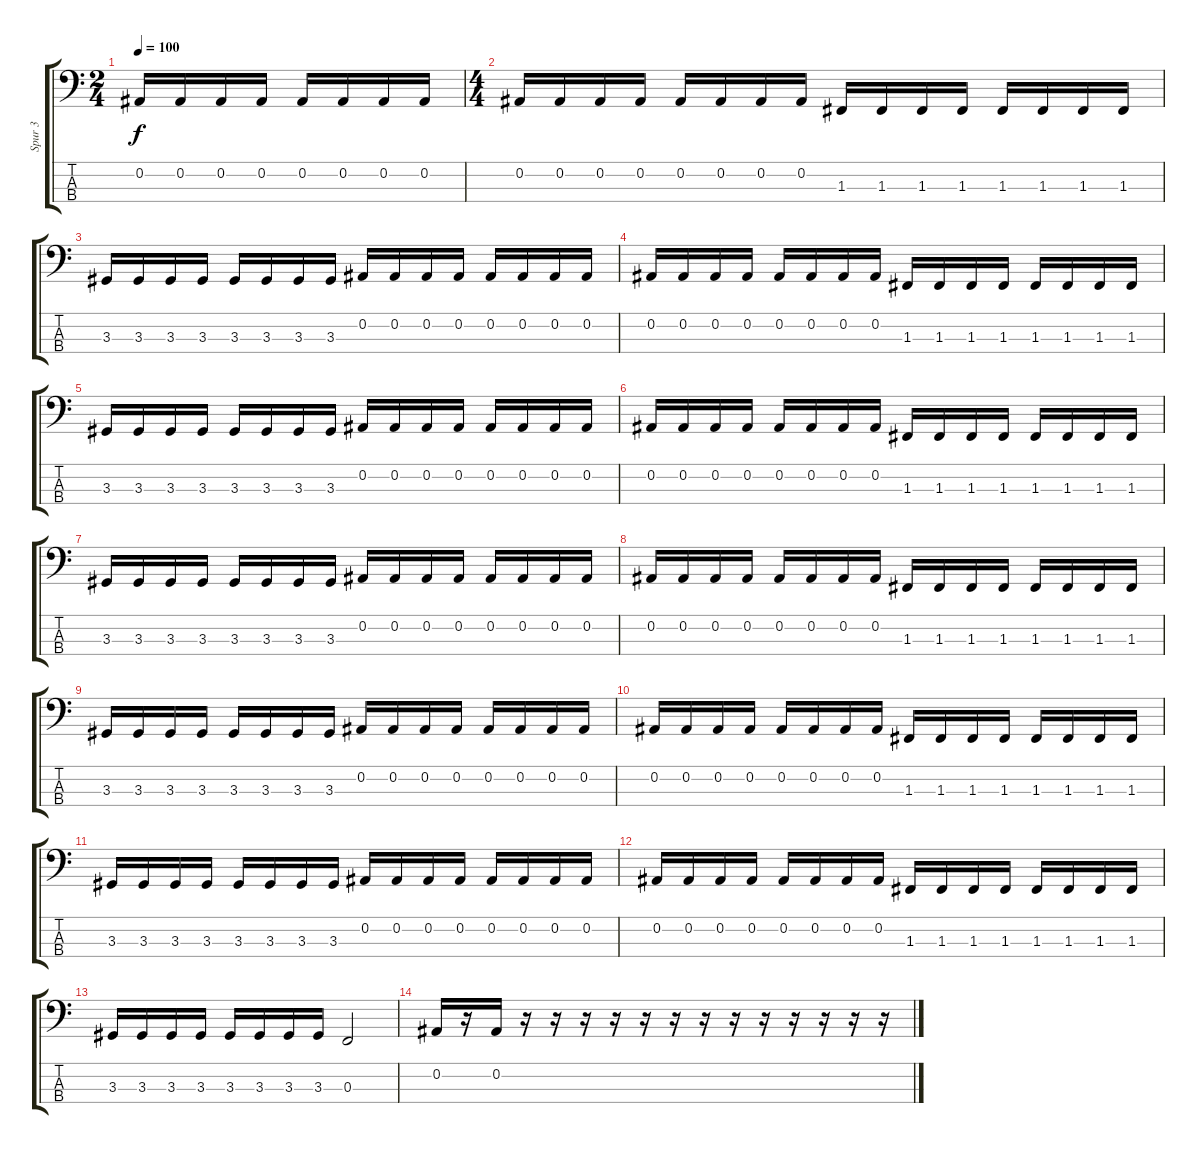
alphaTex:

\track ("Spur 3" "Spur 3") {instrument slapbass2}
\staff {score tabs}
\tuning (Eb2 Bb1 F1 Bb0) {hide}
\ts (2 4)
\tempo 100
\clef f4
\ks c
0.2.16{dy f volume 16} 0.2.16 0.2.16 0.2.16 0.2.16 0.2.16 0.2.16 0.2.16 |
\ts (4 4)
0.2.16 0.2.16 0.2.16 0.2.16 0.2.16 0.2.16 0.2.16 0.2.16 1.3.16 1.3.16 1.3.16 1.3.16 1.3.16 1.3.16 1.3.16 1.3.16 |
3.3.16 3.3.16 3.3.16 3.3.16 3.3.16 3.3.16 3.3.16 3.3.16 0.2.16 0.2.16 0.2.16 0.2.16 0.2.16 0.2.16 0.2.16 0.2.16 |
0.2.16 0.2.16 0.2.16 0.2.16 0.2.16 0.2.16 0.2.16 0.2.16 1.3.16 1.3.16 1.3.16 1.3.16 1.3.16 1.3.16 1.3.16 1.3.16 |
3.3.16 3.3.16 3.3.16 3.3.16 3.3.16 3.3.16 3.3.16 3.3.16 0.2.16 0.2.16 0.2.16 0.2.16 0.2.16 0.2.16 0.2.16 0.2.16 |
0.2.16 0.2.16 0.2.16 0.2.16 0.2.16 0.2.16 0.2.16 0.2.16 1.3.16 1.3.16 1.3.16 1.3.16 1.3.16 1.3.16 1.3.16 1.3.16 |
3.3.16 3.3.16 3.3.16 3.3.16 3.3.16 3.3.16 3.3.16 3.3.16 0.2.16 0.2.16 0.2.16 0.2.16 0.2.16 0.2.16 0.2.16 0.2.16 |
0.2.16 0.2.16 0.2.16 0.2.16 0.2.16 0.2.16 0.2.16 0.2.16 1.3.16 1.3.16 1.3.16 1.3.16 1.3.16 1.3.16 1.3.16 1.3.16 |
3.3.16 3.3.16 3.3.16 3.3.16 3.3.16 3.3.16 3.3.16 3.3.16 0.2.16 0.2.16 0.2.16 0.2.16 0.2.16 0.2.16 0.2.16 0.2.16 |
0.2.16 0.2.16 0.2.16 0.2.16 0.2.16 0.2.16 0.2.16 0.2.16 1.3.16 1.3.16 1.3.16 1.3.16 1.3.16 1.3.16 1.3.16 1.3.16 |
3.3.16 3.3.16 3.3.16 3.3.16 3.3.16 3.3.16 3.3.16 3.3.16 0.2.16 0.2.16 0.2.16 0.2.16 0.2.16 0.2.16 0.2.16 0.2.16 |
0.2.16 0.2.16 0.2.16 0.2.16 0.2.16 0.2.16 0.2.16 0.2.16 1.3.16 1.3.16 1.3.16 1.3.16 1.3.16 1.3.16 1.3.16 1.3.16 |
3.3.16 3.3.16 3.3.16 3.3.16 3.3.16 3.3.16 3.3.16 3.3.16 0.3.2 |
0.2.16 r.16 0.2.16 r.16 r.16 r.16 r.16 r.16 r.16 r.16 r.16 r.16 r.16 r.16 r.16 r.16
